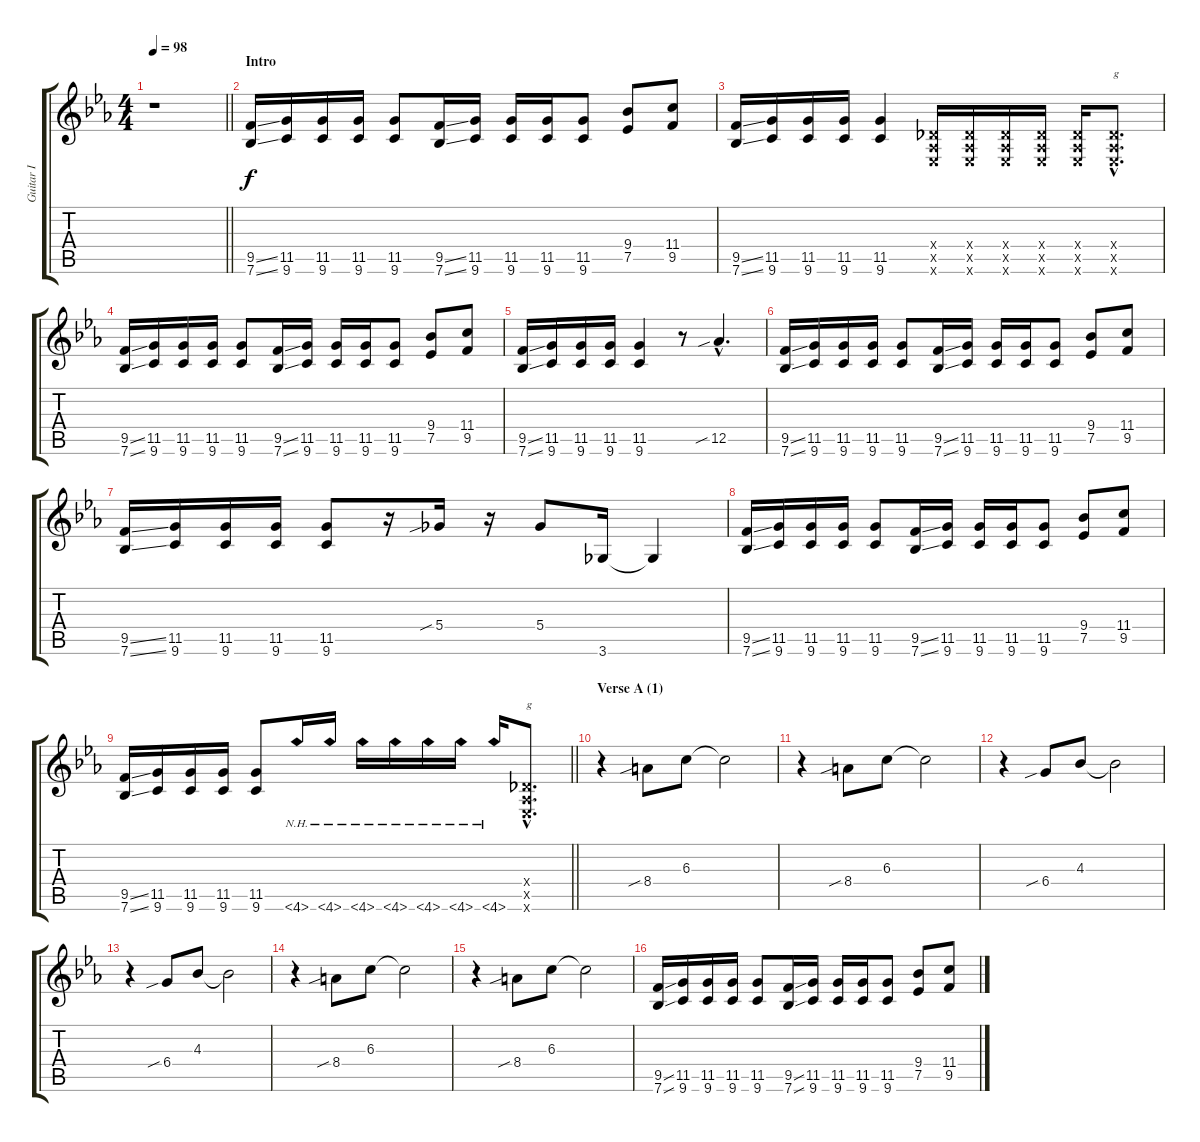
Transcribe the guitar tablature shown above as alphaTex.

\track ("Guitar I" "Guitar I") {instrument distortionguitar}
\staff {score tabs}
\tuning (Eb4 Bb3 Gb3 Db3 Ab2 Eb2) {hide}
\ts (4 4)
\tempo 98
\clef g2
\barLineRight lightlight
\ks cminor
r.1{dy f instrument distortionguitar} |
\section ("" "Intro")
(9.5{ss} 7.6{ss}).16 (11.5 9.6).16 (11.5 9.6).16 (11.5 9.6).16 (11.5 9.6).8 (9.5{ss} 7.6{ss}).16 (11.5 9.6).16 (11.5 9.6).16 (11.5 9.6).16 (11.5 9.6).8 (9.4 7.5).8 (11.4 9.5).8 |
(9.5{ss} 7.6{ss}).16 (11.5 9.6).16 (11.5 9.6).16 (11.5 9.6).16 (11.5 9.6).4 (0.4{x} 0.5{x} 0.6{x}).16 (0.4{x} 0.5{x} 0.6{x}).16 (0.4{x} 0.5{x} 0.6{x}).16 (0.4{x} 0.5{x} 0.6{x}).16 (0.4{x} 0.5{x} 0.6{x}).16 (0.4{hac x} 0.5{hac x} 0.6{hac x}).8{d txt "g"} |
(9.5{ss} 7.6{ss}).16 (11.5 9.6).16 (11.5 9.6).16 (11.5 9.6).16 (11.5 9.6).8 (9.5{ss} 7.6{ss}).16 (11.5 9.6).16 (11.5 9.6).16 (11.5 9.6).16 (11.5 9.6).8 (9.4 7.5).8 (11.4 9.5).8 |
(9.5{ss} 7.6{ss}).16 (11.5 9.6).16 (11.5 9.6).16 (11.5 9.6).16 (11.5 9.6).4 r.8 12.5{sib hac}.4{d} |
(9.5{ss} 7.6{ss}).16 (11.5 9.6).16 (11.5 9.6).16 (11.5 9.6).16 (11.5 9.6).8 (9.5{ss} 7.6{ss}).16 (11.5 9.6).16 (11.5 9.6).16 (11.5 9.6).16 (11.5 9.6).8 (9.4 7.5).8 (11.4 9.5).8 |
(9.5{ss} 7.6{ss}).16 (11.5 9.6).16 (11.5 9.6).16 (11.5 9.6).16 (11.5 9.6).8 r.16 5.4{sib}.16 r.16 5.4.8 3.6.16 3.6{t}.4 |
(9.5{ss} 7.6{ss}).16 (11.5 9.6).16 (11.5 9.6).16 (11.5 9.6).16 (11.5 9.6).8 (9.5{ss} 7.6{ss}).16 (11.5 9.6).16 (11.5 9.6).16 (11.5 9.6).16 (11.5 9.6).8 (9.4 7.5).8 (11.4 9.5).8 |
\barLineRight lightlight
(9.5{ss} 7.6{ss}).16 (11.5 9.6).16 (11.5 9.6).16 (11.5 9.6).16 (11.5 9.6).8 4.6{nh}.16 4.6{nh}.16 4.6{nh}.16 4.6{nh}.16 4.6{nh}.16 4.6{nh}.16 4.6{nh}.16 (0.4{hac x} 0.5{hac x} 0.6{hac x}).8{d txt "g"} |
\section ("" "Verse A (1)")
r.4 8.4{sib}.8 6.3.8 6.3{t}.2 |
r.4 8.4{sib}.8 6.3.8 6.3{t}.2 |
r.4 6.4{sib}.8 4.3.8 4.3{t}.2 |
r.4 6.4{sib}.8 4.3.8 4.3{t}.2 |
r.4 8.4{sib}.8 6.3.8 6.3{t}.2 |
r.4 8.4{sib}.8 6.3.8 6.3{t}.2 |
(9.5{ss} 7.6{ss}).16 (11.5 9.6).16 (11.5 9.6).16 (11.5 9.6).16 (11.5 9.6).8 (9.5{ss} 7.6{ss}).16 (11.5 9.6).16 (11.5 9.6).16 (11.5 9.6).16 (11.5 9.6).8 (9.4 7.5).8 (11.4 9.5).8
